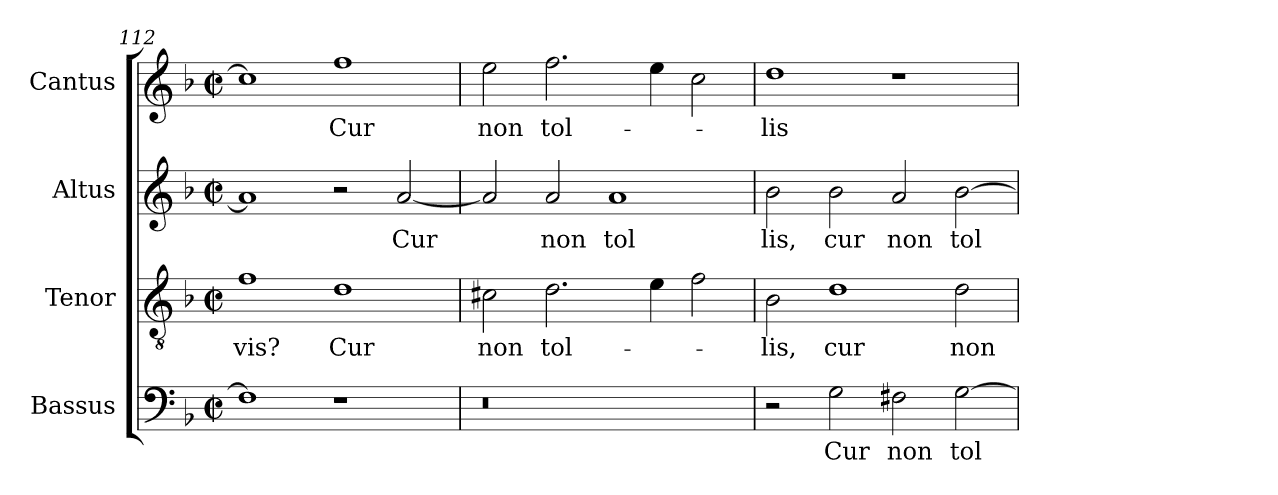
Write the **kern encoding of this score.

**kern	**text	**kern	**text	**kern	**text	**kern	**text
*part4	*part4	*part3	*part3	*part2	*part2	*part1	*part1
*staff4	*staff4	*staff3	*staff3	*staff2	*staff2	*staff1	*staff1
*I"Bassus	*	*I"Tenor	*	*I"Altus	*	*I"Cantus	*
!!LO:PB:g=z
*clefF4	*	*clefGv2	*	*clefG2	*	*clefG2	*
*k[b-]	*	*k[b-]	*	*k[b-]	*	*k[b-]	*
*F:	*	*F:	*	*F:	*	*F:	*
*M2/2	*	*M2/2	*	*M2/2	*	*M2/2	*
*met(c|)	*	*met(c|)	*	*met(c|)	*	*met(c|)	*
=112	=112	=112	=112	=112	=112	=112	=112
!	!	!	!LO:LY:b:cj	!	!	!	!
1F]	.	1f	-vis?	1a]	.	1cc]	.
!	!	!	!LO:LY:b:cj	!	!	!	!LO:LY:b:cj
1r	.	1d	Cur	2r	.	1ff	Cur
!	!	!	!	!	!LO:LY:b	!	!
.	.	.	.	[<2a/	Cur	.	.
=113	=113	=113	=113	=113	=113	=113	=113
!	!	!	!LO:LY:b:cj	!	!	!	!LO:LY:b:cj
0r	.	2c#X\	non	2a/]	.	2ee\	non
!	!	!	!LO:LY:b	!	!LO:LY:b:cj	!	!LO:LY:b
.	.	2.d\	tol-	2a/	non	2.ff\	tol-
!	!	!	!	!	!LO:LY:b:cj	!	!
.	.	.	.	1a	tol	.	.
.	.	4e\	.	.	.	4ee\	.
.	.	2f\	.	.	.	2cc\	.
=114	=114	=114	=114	=114	=114	=114	=114
!	!	!	!LO:LY:b:cj	!	!LO:LY:b:cj	!	!LO:LY:b:cj
2r	.	2B-\	-lis,	2b-\	lis,	1dd	-lis
!	!LO:LY:b:cj	!	!LO:LY:b:cj	!	!LO:LY:b:cj	!	!
2G\	Cur	1d	cur	2b-\	cur	.	.
!	!LO:LY:b:cj	!	!	!	!LO:LY:b:cj	!	!
2F#X\	non	.	.	2a/	non	1r	.
!	!LO:LY:b	!	!LO:LY:b:cj	!	!LO:LY:b	!	!
[>2G\	tol-	2d\	non	[>2b-\	tol	.	.
=	=	=	=	=	=	=	=
*-	*-	*-	*-	*-	*-	*-	*-
